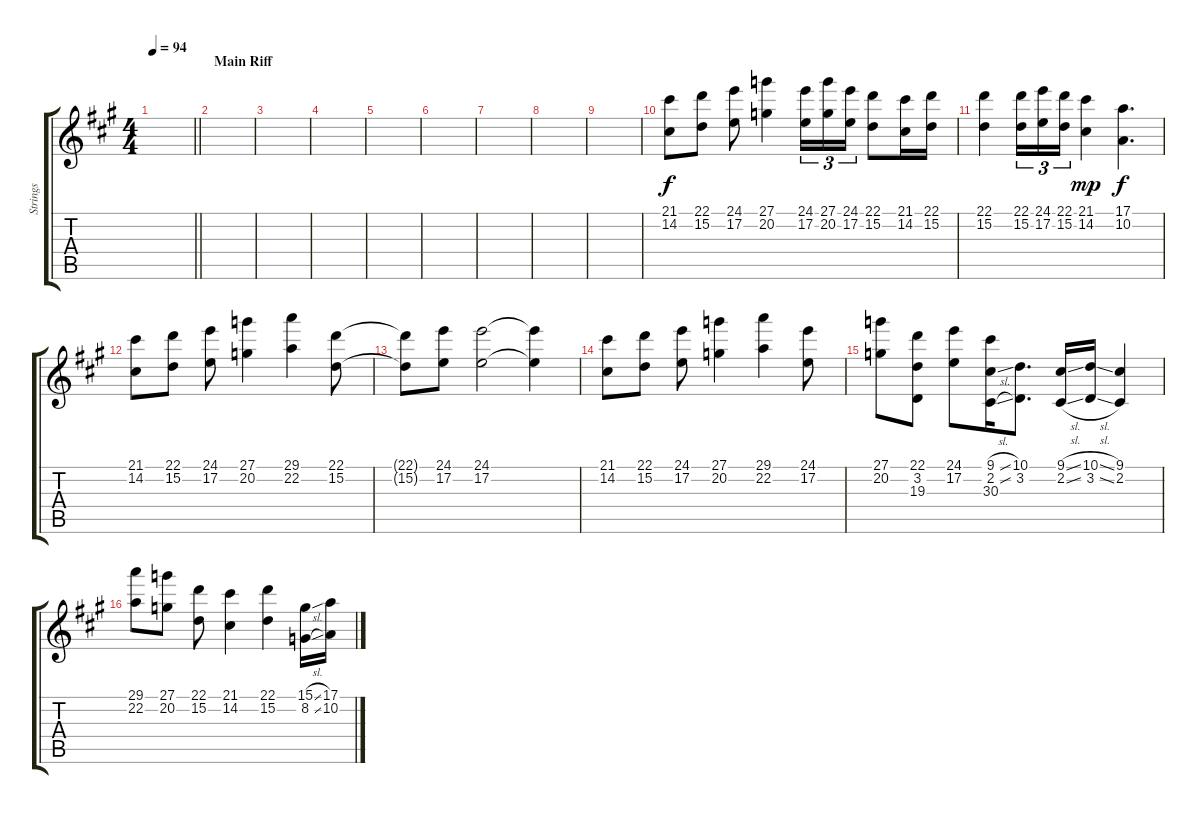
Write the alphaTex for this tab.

\track ("Strings" "Strings") {instrument stringensemble1}
\staff {score tabs}
\tuning (E4 B3 G3 D3 A2 E2) {hide}
\ts (4 4)
\tempo 94
\clef g2
\barLineRight lightlight
\ks a
|
\section ("" "Main Riff")
|
|
|
|
|
|
|
|
(21.1 14.2).8 (22.1 15.2).8 (24.1 17.2).8 (27.1 20.2).4 (24.1 17.2).16{tu (3 2)} (27.1 20.2).16{tu (3 2)} (24.1 17.2).16{tu (3 2)} (22.1 15.2).8 (21.1 14.2).16 (22.1 15.2).16 |
(22.1 15.2).4 (22.1 15.2).16{tu (3 2)} (24.1 17.2).16{tu (3 2)} (22.1 15.2).16{tu (3 2)} (21.1 14.2).4{dy mp} (17.1 10.2).4{d dy f} |
(21.1 14.2).8 (22.1 15.2).8 (24.1 17.2).8 (27.1 20.2).4 (29.1 22.2).4 (22.1 15.2).8 |
(22.1{t} 15.2{t}).8 (24.1 17.2).8 (24.1 17.2).2 (24.1{t} 17.2{t}).4 |
(21.1 14.2).8 (22.1 15.2).8 (24.1 17.2).8 (27.1 20.2).4 (29.1 22.2).4 (24.1 17.2).8 |
(27.1 20.2).8 (22.1 3.2 19.3).8 (24.1 17.2).8 (9.1{sl} 2.2{sl} 30.3).16 (10.1 3.2).8{d} (9.1{sl} 2.2{sl}).16 (10.1{sl} 3.2{sl}).16 (9.1 2.2).4 |
(29.1 22.2).8 (27.1 20.2).8 (22.1 15.2).8 (21.1 14.2).4 (22.1 15.2).4 (15.1{sl} 8.2{sl}).16 (17.1 10.2).16
